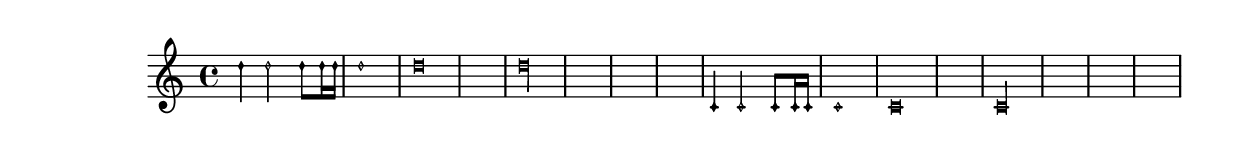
\version "2.1.7"
\header {
    
texidoc = "There is limited support for mensural notation: note head
shapes are available. Mensural stems are centered on the note heads,
both for up and down stems."

}


\score {\notes { \context Voice { 
    \property Voice.NoteHead \override #'style = #'mensural
\transpose c d'' {  c4 c2 c8  c16 c16  c1 c\breve c\longa }
\transpose c c' { c4 c2 c8  c16 c16  c1 c\breve c\longa }
}}}

